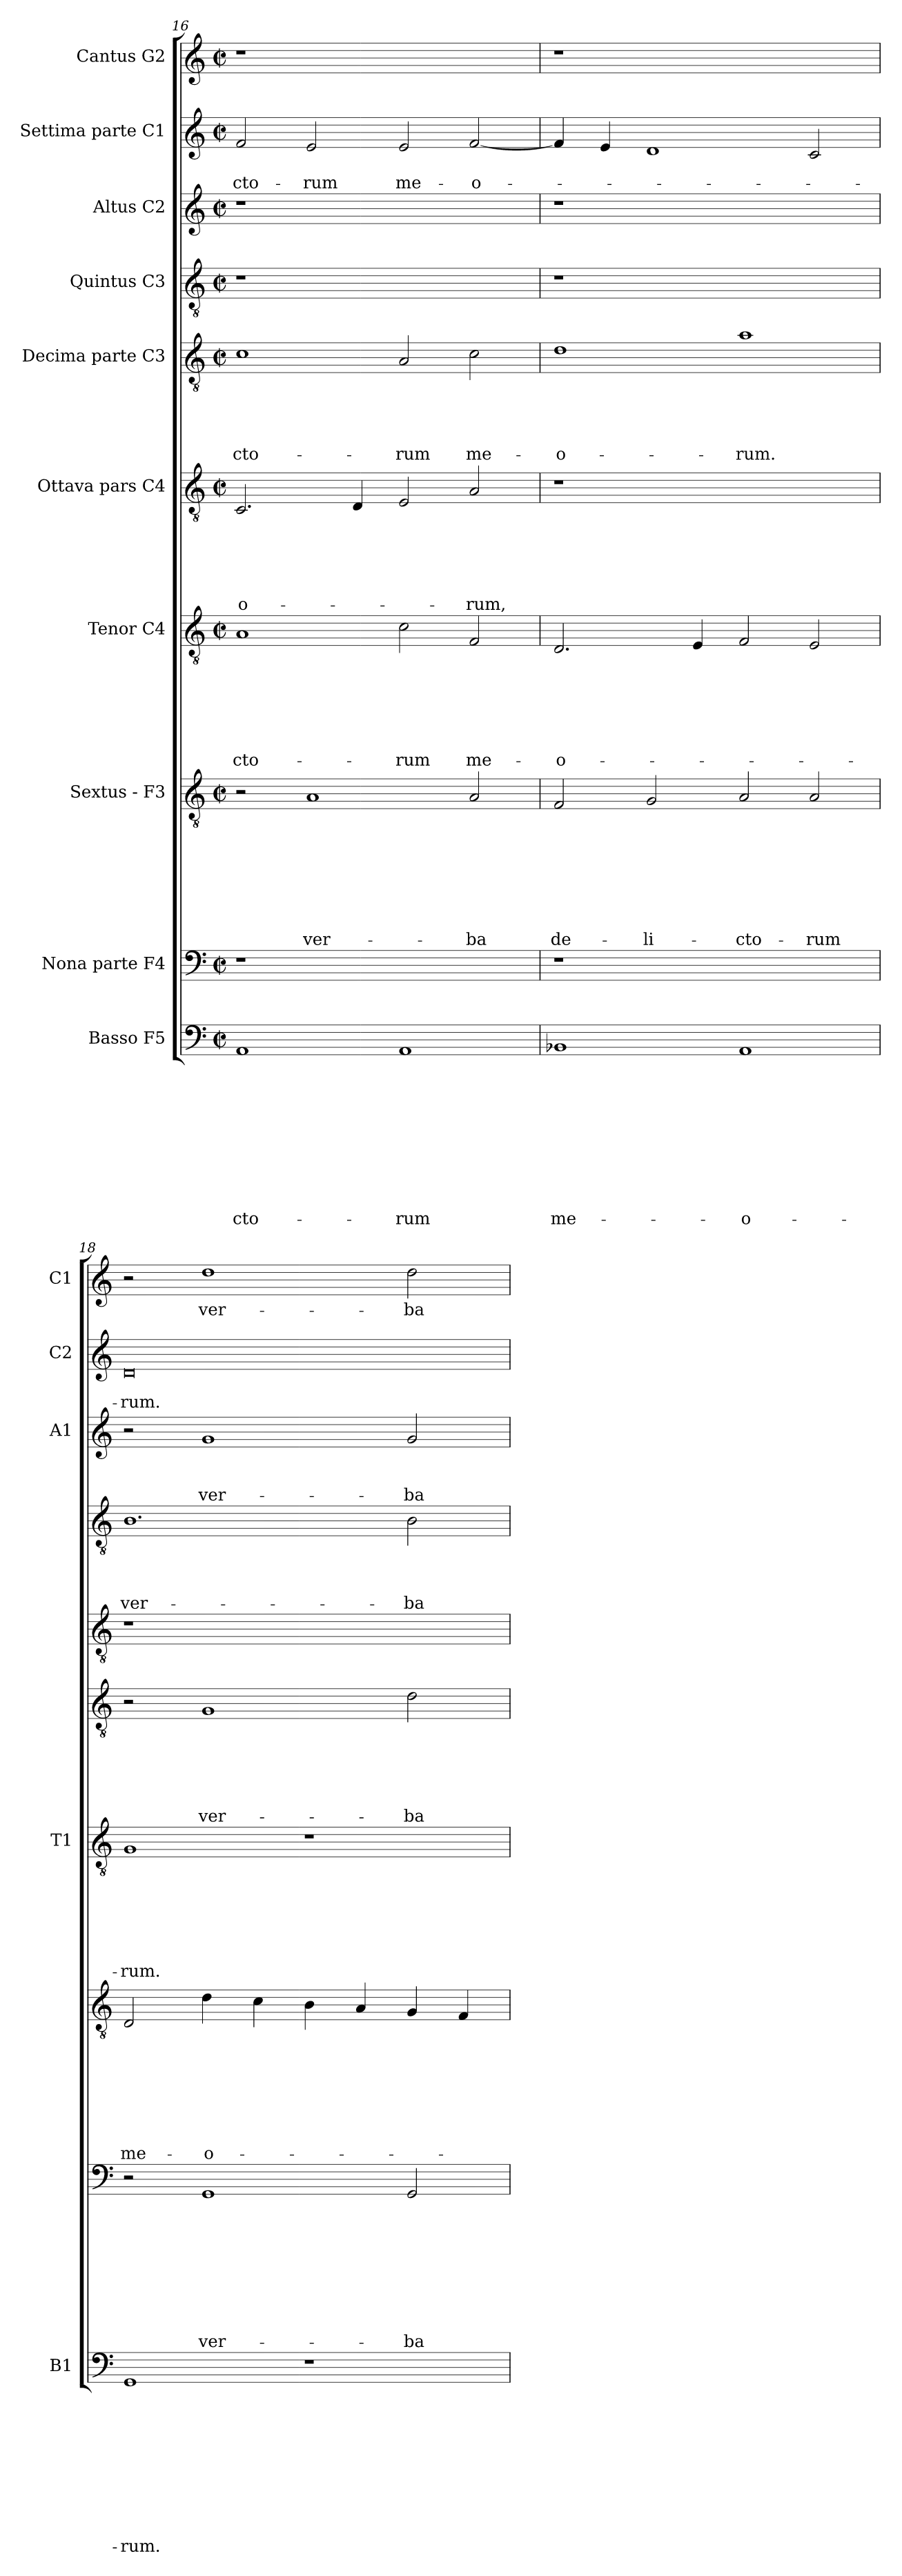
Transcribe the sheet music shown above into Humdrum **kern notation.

**kern	**text	**text	**text	**text	**text	**text	**text	**text	**text	**text	**kern	**text	**text	**text	**text	**text	**text	**text	**text	**text	**kern	**text	**text	**text	**text	**text	**text	**text	**text	**kern	**text	**text	**text	**text	**text	**text	**text	**kern	**text	**text	**text	**text	**text	**text	**kern	**text	**text	**text	**text	**text	**kern	**text	**text	**text	**text	**kern	**text	**text	**text	**kern	**text	**text	**kern	**text
*part10	*part10	*part10	*part10	*part10	*part10	*part10	*part10	*part10	*part10	*part10	*part9	*part9	*part9	*part9	*part9	*part9	*part9	*part9	*part9	*part9	*part8	*part8	*part8	*part8	*part8	*part8	*part8	*part8	*part8	*part7	*part7	*part7	*part7	*part7	*part7	*part7	*part7	*part6	*part6	*part6	*part6	*part6	*part6	*part6	*part5	*part5	*part5	*part5	*part5	*part5	*part4	*part4	*part4	*part4	*part4	*part3	*part3	*part3	*part3	*part2	*part2	*part2	*part1	*part1
*staff10	*staff10	*staff10	*staff10	*staff10	*staff10	*staff10	*staff10	*staff10	*staff10	*staff10	*staff9	*staff9	*staff9	*staff9	*staff9	*staff9	*staff9	*staff9	*staff9	*staff9	*staff8	*staff8	*staff8	*staff8	*staff8	*staff8	*staff8	*staff8	*staff8	*staff7	*staff7	*staff7	*staff7	*staff7	*staff7	*staff7	*staff7	*staff6	*staff6	*staff6	*staff6	*staff6	*staff6	*staff6	*staff5	*staff5	*staff5	*staff5	*staff5	*staff5	*staff4	*staff4	*staff4	*staff4	*staff4	*staff3	*staff3	*staff3	*staff3	*staff2	*staff2	*staff2	*staff1	*staff1
*I"Basso F5	*	*	*	*	*	*	*	*	*	*	*I"Nona parte F4	*	*	*	*	*	*	*	*	*	*I"Sextus - F3	*	*	*	*	*	*	*	*	*I"Tenor C4	*	*	*	*	*	*	*	*I"Ottava pars C4	*	*	*	*	*	*	*I"Decima parte C3	*	*	*	*	*	*I"Quintus C3	*	*	*	*	*I"Altus C2	*	*	*	*I"Settima parte C1	*	*	*I"Cantus G2	*
*I'B1	*	*	*	*	*	*	*	*	*	*	*	*	*	*	*	*	*	*	*	*	*	*	*	*	*	*	*	*	*	*I'T1	*	*	*	*	*	*	*	*	*	*	*	*	*	*	*	*	*	*	*	*	*	*	*	*	*	*I'A1	*	*	*	*I'C2	*	*	*I'C1	*
*clefF4	*	*	*	*	*	*	*	*	*	*	*clefF4	*	*	*	*	*	*	*	*	*	*clefGv2	*	*	*	*	*	*	*	*	*clefGv2	*	*	*	*	*	*	*	*clefGv2	*	*	*	*	*	*	*clefGv2	*	*	*	*	*	*clefGv2	*	*	*	*	*clefG2	*	*	*	*clefG2	*	*	*clefG2	*
*k[]	*	*	*	*	*	*	*	*	*	*	*k[]	*	*	*	*	*	*	*	*	*	*k[]	*	*	*	*	*	*	*	*	*k[]	*	*	*	*	*	*	*	*k[]	*	*	*	*	*	*	*k[]	*	*	*	*	*	*k[]	*	*	*	*	*k[]	*	*	*	*k[]	*	*	*k[]	*
*C:	*	*	*	*	*	*	*	*	*	*	*C:	*	*	*	*	*	*	*	*	*	*C:	*	*	*	*	*	*	*	*	*C:	*	*	*	*	*	*	*	*C:	*	*	*	*	*	*	*C:	*	*	*	*	*	*C:	*	*	*	*	*C:	*	*	*	*C:	*	*	*C:	*
*M2/2	*	*	*	*	*	*	*	*	*	*	*M2/2	*	*	*	*	*	*	*	*	*	*M2/2	*	*	*	*	*	*	*	*	*M2/2	*	*	*	*	*	*	*	*M2/2	*	*	*	*	*	*	*M2/2	*	*	*	*	*	*M2/2	*	*	*	*	*M2/2	*	*	*	*M2/2	*	*	*M2/2	*
*met(c|)	*	*	*	*	*	*	*	*	*	*	*met(c|)	*	*	*	*	*	*	*	*	*	*met(c|)	*	*	*	*	*	*	*	*	*met(c|)	*	*	*	*	*	*	*	*met(c|)	*	*	*	*	*	*	*met(c|)	*	*	*	*	*	*met(c|)	*	*	*	*	*met(c|)	*	*	*	*met(c|)	*	*	*met(c|)	*
=16	=16	=16	=16	=16	=16	=16	=16	=16	=16	=16	=16	=16	=16	=16	=16	=16	=16	=16	=16	=16	=16	=16	=16	=16	=16	=16	=16	=16	=16	=16	=16	=16	=16	=16	=16	=16	=16	=16	=16	=16	=16	=16	=16	=16	=16	=16	=16	=16	=16	=16	=16	=16	=16	=16	=16	=16	=16	=16	=16	=16	=16	=16	=16	=16
!	!	!	!	!	!	!	!	!	!	!LO:LY:b	!	!	!	!	!	!	!	!	!	!	!	!	!	!	!	!	!	!	!	!	!	!	!	!	!	!	!LO:LY:b	!	!	!	!	!	!	!LO:LY:b	!	!	!	!	!	!LO:LY:b	!	!	!	!	!	!	!	!	!	!	!	!LO:LY:b	!	!
1AA	.	.	.	.	.	.	.	.	.	-cto-	1r	.	.	.	.	.	.	.	.	.	2r	.	.	.	.	.	.	.	.	1A	.	.	.	.	.	.	-cto-	2.C/	.	.	.	.	.	-o-	1c	.	.	.	.	-cto-	1r	.	.	.	.	1r	.	.	.	2f/	.	-cto-	1r	.
!	!	!	!	!	!	!	!	!	!	!	!	!	!	!	!	!	!	!	!	!	!	!	!	!	!	!	!	!	!LO:LY:b	!	!	!	!	!	!	!	!	!	!	!	!	!	!	!	!	!	!	!	!	!	!	!	!	!	!	!	!	!	!	!	!	!LO:LY:b	!	!
.	.	.	.	.	.	.	.	.	.	.	.	.	.	.	.	.	.	.	.	.	1A	.	.	.	.	.	.	.	ver-	.	.	.	.	.	.	.	.	.	.	.	.	.	.	.	.	.	.	.	.	.	.	.	.	.	.	.	.	.	.	2e/	.	-rum	.	.
.	.	.	.	.	.	.	.	.	.	.	.	.	.	.	.	.	.	.	.	.	.	.	.	.	.	.	.	.	.	.	.	.	.	.	.	.	.	4D/	.	.	.	.	.	.	.	.	.	.	.	.	.	.	.	.	.	.	.	.	.	.	.	.	.	.
!	!	!	!	!	!	!	!	!	!	!LO:LY:b	!	!	!	!	!	!	!	!	!	!	!	!	!	!	!	!	!	!	!	!	!	!	!	!	!	!	!LO:LY:b	!	!	!	!	!	!	!	!	!	!	!	!	!LO:LY:b	!	!	!	!	!	!	!	!	!	!	!	!LO:LY:b	!	!
1AA	.	.	.	.	.	.	.	.	.	-rum	1ryy	.	.	.	.	.	.	.	.	.	.	.	.	.	.	.	.	.	.	2c\	.	.	.	.	.	.	-rum	2E/	.	.	.	.	.	.	2A/	.	.	.	.	-rum	1ryy	.	.	.	.	1ryy	.	.	.	2e/	.	me-	1ryy	.
!	!	!	!	!	!	!	!	!	!	!	!	!	!	!	!	!	!	!	!	!	!	!	!	!	!	!	!	!	!LO:LY:b	!	!	!	!	!	!	!	!LO:LY:b	!	!	!	!	!	!	!LO:LY:b	!	!	!	!	!	!LO:LY:b	!	!	!	!	!	!	!	!	!	!	!	!LO:LY:b	!	!
.	.	.	.	.	.	.	.	.	.	.	.	.	.	.	.	.	.	.	.	.	2A/	.	.	.	.	.	.	.	-ba	2F/	.	.	.	.	.	.	me-	2A/	.	.	.	.	.	-rum,	2c\	.	.	.	.	me-	.	.	.	.	.	.	.	.	.	[2f/	.	-o-	.	.
=17	=17	=17	=17	=17	=17	=17	=17	=17	=17	=17	=17	=17	=17	=17	=17	=17	=17	=17	=17	=17	=17	=17	=17	=17	=17	=17	=17	=17	=17	=17	=17	=17	=17	=17	=17	=17	=17	=17	=17	=17	=17	=17	=17	=17	=17	=17	=17	=17	=17	=17	=17	=17	=17	=17	=17	=17	=17	=17	=17	=17	=17	=17	=17	=17
!	!	!	!	!	!	!	!	!	!	!LO:LY:b	!	!	!	!	!	!	!	!	!	!	!	!	!	!	!	!	!	!	!LO:LY:b	!	!	!	!	!	!	!	!LO:LY:b	!	!	!	!	!	!	!	!	!	!	!	!	!LO:LY:b	!	!	!	!	!	!	!	!	!	!	!	!	!	!
1BB-X	.	.	.	.	.	.	.	.	.	me-	1r	.	.	.	.	.	.	.	.	.	2F/	.	.	.	.	.	.	.	de-	2.D/	.	.	.	.	.	.	-o-	1r	.	.	.	.	.	.	1d	.	.	.	.	-o-	1r	.	.	.	.	1r	.	.	.	4f/]	.	.	1r	.
.	.	.	.	.	.	.	.	.	.	.	.	.	.	.	.	.	.	.	.	.	.	.	.	.	.	.	.	.	.	.	.	.	.	.	.	.	.	.	.	.	.	.	.	.	.	.	.	.	.	.	.	.	.	.	.	.	.	.	.	4e/	.	.	.	.
!	!	!	!	!	!	!	!	!	!	!	!	!	!	!	!	!	!	!	!	!	!	!	!	!	!	!	!	!	!LO:LY:b	!	!	!	!	!	!	!	!	!	!	!	!	!	!	!	!	!	!	!	!	!	!	!	!	!	!	!	!	!	!	!	!	!	!	!
.	.	.	.	.	.	.	.	.	.	.	.	.	.	.	.	.	.	.	.	.	2G/	.	.	.	.	.	.	.	-li-	.	.	.	.	.	.	.	.	.	.	.	.	.	.	.	.	.	.	.	.	.	.	.	.	.	.	.	.	.	.	1d	.	.	.	.
.	.	.	.	.	.	.	.	.	.	.	.	.	.	.	.	.	.	.	.	.	.	.	.	.	.	.	.	.	.	4E/	.	.	.	.	.	.	.	.	.	.	.	.	.	.	.	.	.	.	.	.	.	.	.	.	.	.	.	.	.	.	.	.	.	.
!	!	!	!	!	!	!	!	!	!	!LO:LY:b	!	!	!	!	!	!	!	!	!	!	!	!	!	!	!	!	!	!	!LO:LY:b	!	!	!	!	!	!	!	!	!	!	!	!	!	!	!	!	!	!	!	!	!LO:LY:b	!	!	!	!	!	!	!	!	!	!	!	!	!	!
1AA	.	.	.	.	.	.	.	.	.	-o-	1ryy	.	.	.	.	.	.	.	.	.	2A/	.	.	.	.	.	.	.	-cto-	2F/	.	.	.	.	.	.	.	1ryy	.	.	.	.	.	.	1a	.	.	.	.	-rum.	1ryy	.	.	.	.	1ryy	.	.	.	.	.	.	1ryy	.
!	!	!	!	!	!	!	!	!	!	!	!	!	!	!	!	!	!	!	!	!	!	!	!	!	!	!	!	!	!LO:LY:b	!	!	!	!	!	!	!	!	!	!	!	!	!	!	!	!	!	!	!	!	!	!	!	!	!	!	!	!	!	!	!	!	!	!	!
.	.	.	.	.	.	.	.	.	.	.	.	.	.	.	.	.	.	.	.	.	2A/	.	.	.	.	.	.	.	-rum	2E/	.	.	.	.	.	.	.	.	.	.	.	.	.	.	.	.	.	.	.	.	.	.	.	.	.	.	.	.	.	2c/	.	.	.	.
=18	=18	=18	=18	=18	=18	=18	=18	=18	=18	=18	=18	=18	=18	=18	=18	=18	=18	=18	=18	=18	=18	=18	=18	=18	=18	=18	=18	=18	=18	=18	=18	=18	=18	=18	=18	=18	=18	=18	=18	=18	=18	=18	=18	=18	=18	=18	=18	=18	=18	=18	=18	=18	=18	=18	=18	=18	=18	=18	=18	=18	=18	=18	=18	=18
!	!	!	!	!	!	!	!	!	!	!LO:LY:b	!	!	!	!	!	!	!	!	!	!	!	!	!	!	!	!	!	!	!LO:LY:b	!	!	!	!	!	!	!	!LO:LY:b	!	!	!	!	!	!	!	!	!	!	!	!	!	!	!	!	!	!LO:LY:b	!	!	!	!	!	!	!LO:LY:b	!	!
1GG	.	.	.	.	.	.	.	.	.	-rum.	2r	.	.	.	.	.	.	.	.	.	2D/	.	.	.	.	.	.	.	me-	1G	.	.	.	.	.	.	-rum.	2r	.	.	.	.	.	.	1r	.	.	.	.	.	1.B	.	.	.	ver-	2r	.	.	.	0d	.	-rum.	2r	.
!	!	!	!	!	!	!	!	!	!	!	!	!	!	!	!	!	!	!	!	!LO:LY:b	!	!	!	!	!	!	!	!	!LO:LY:b	!	!	!	!	!	!	!	!	!	!	!	!	!	!	!LO:LY:b	!	!	!	!	!	!	!	!	!	!	!	!	!	!	!LO:LY:b	!	!	!	!	!LO:LY:b
.	.	.	.	.	.	.	.	.	.	.	1GG	.	.	.	.	.	.	.	.	ver-	4d\	.	.	.	.	.	.	.	-o-	.	.	.	.	.	.	.	.	1G	.	.	.	.	.	ver-	.	.	.	.	.	.	.	.	.	.	.	1g	.	.	ver-	.	.	.	1dd	ver-
.	.	.	.	.	.	.	.	.	.	.	.	.	.	.	.	.	.	.	.	.	4c\	.	.	.	.	.	.	.	.	.	.	.	.	.	.	.	.	.	.	.	.	.	.	.	.	.	.	.	.	.	.	.	.	.	.	.	.	.	.	.	.	.	.	.
1r	.	.	.	.	.	.	.	.	.	.	.	.	.	.	.	.	.	.	.	.	4B\	.	.	.	.	.	.	.	.	1r	.	.	.	.	.	.	.	.	.	.	.	.	.	.	1ryy	.	.	.	.	.	.	.	.	.	.	.	.	.	.	.	.	.	.	.
.	.	.	.	.	.	.	.	.	.	.	.	.	.	.	.	.	.	.	.	.	4A/	.	.	.	.	.	.	.	.	.	.	.	.	.	.	.	.	.	.	.	.	.	.	.	.	.	.	.	.	.	.	.	.	.	.	.	.	.	.	.	.	.	.	.
!	!	!	!	!	!	!	!	!	!	!	!	!	!	!	!	!	!	!	!	!LO:LY:b	!	!	!	!	!	!	!	!	!	!	!	!	!	!	!	!	!	!	!	!	!	!	!	!LO:LY:b	!	!	!	!	!	!	!	!	!	!	!LO:LY:b	!	!	!	!LO:LY:b	!	!	!	!	!LO:LY:b
.	.	.	.	.	.	.	.	.	.	.	2GG/	.	.	.	.	.	.	.	.	-ba	4G/	.	.	.	.	.	.	.	.	.	.	.	.	.	.	.	.	2d\	.	.	.	.	.	-ba	.	.	.	.	.	.	2B\	.	.	.	-ba	2g/	.	.	-ba	.	.	.	2dd\	-ba
.	.	.	.	.	.	.	.	.	.	.	.	.	.	.	.	.	.	.	.	.	4F/	.	.	.	.	.	.	.	.	.	.	.	.	.	.	.	.	.	.	.	.	.	.	.	.	.	.	.	.	.	.	.	.	.	.	.	.	.	.	.	.	.	.	.
=	=	=	=	=	=	=	=	=	=	=	=	=	=	=	=	=	=	=	=	=	=	=	=	=	=	=	=	=	=	=	=	=	=	=	=	=	=	=	=	=	=	=	=	=	=	=	=	=	=	=	=	=	=	=	=	=	=	=	=	=	=	=	=	=
*-	*-	*-	*-	*-	*-	*-	*-	*-	*-	*-	*-	*-	*-	*-	*-	*-	*-	*-	*-	*-	*-	*-	*-	*-	*-	*-	*-	*-	*-	*-	*-	*-	*-	*-	*-	*-	*-	*-	*-	*-	*-	*-	*-	*-	*-	*-	*-	*-	*-	*-	*-	*-	*-	*-	*-	*-	*-	*-	*-	*-	*-	*-	*-	*-
